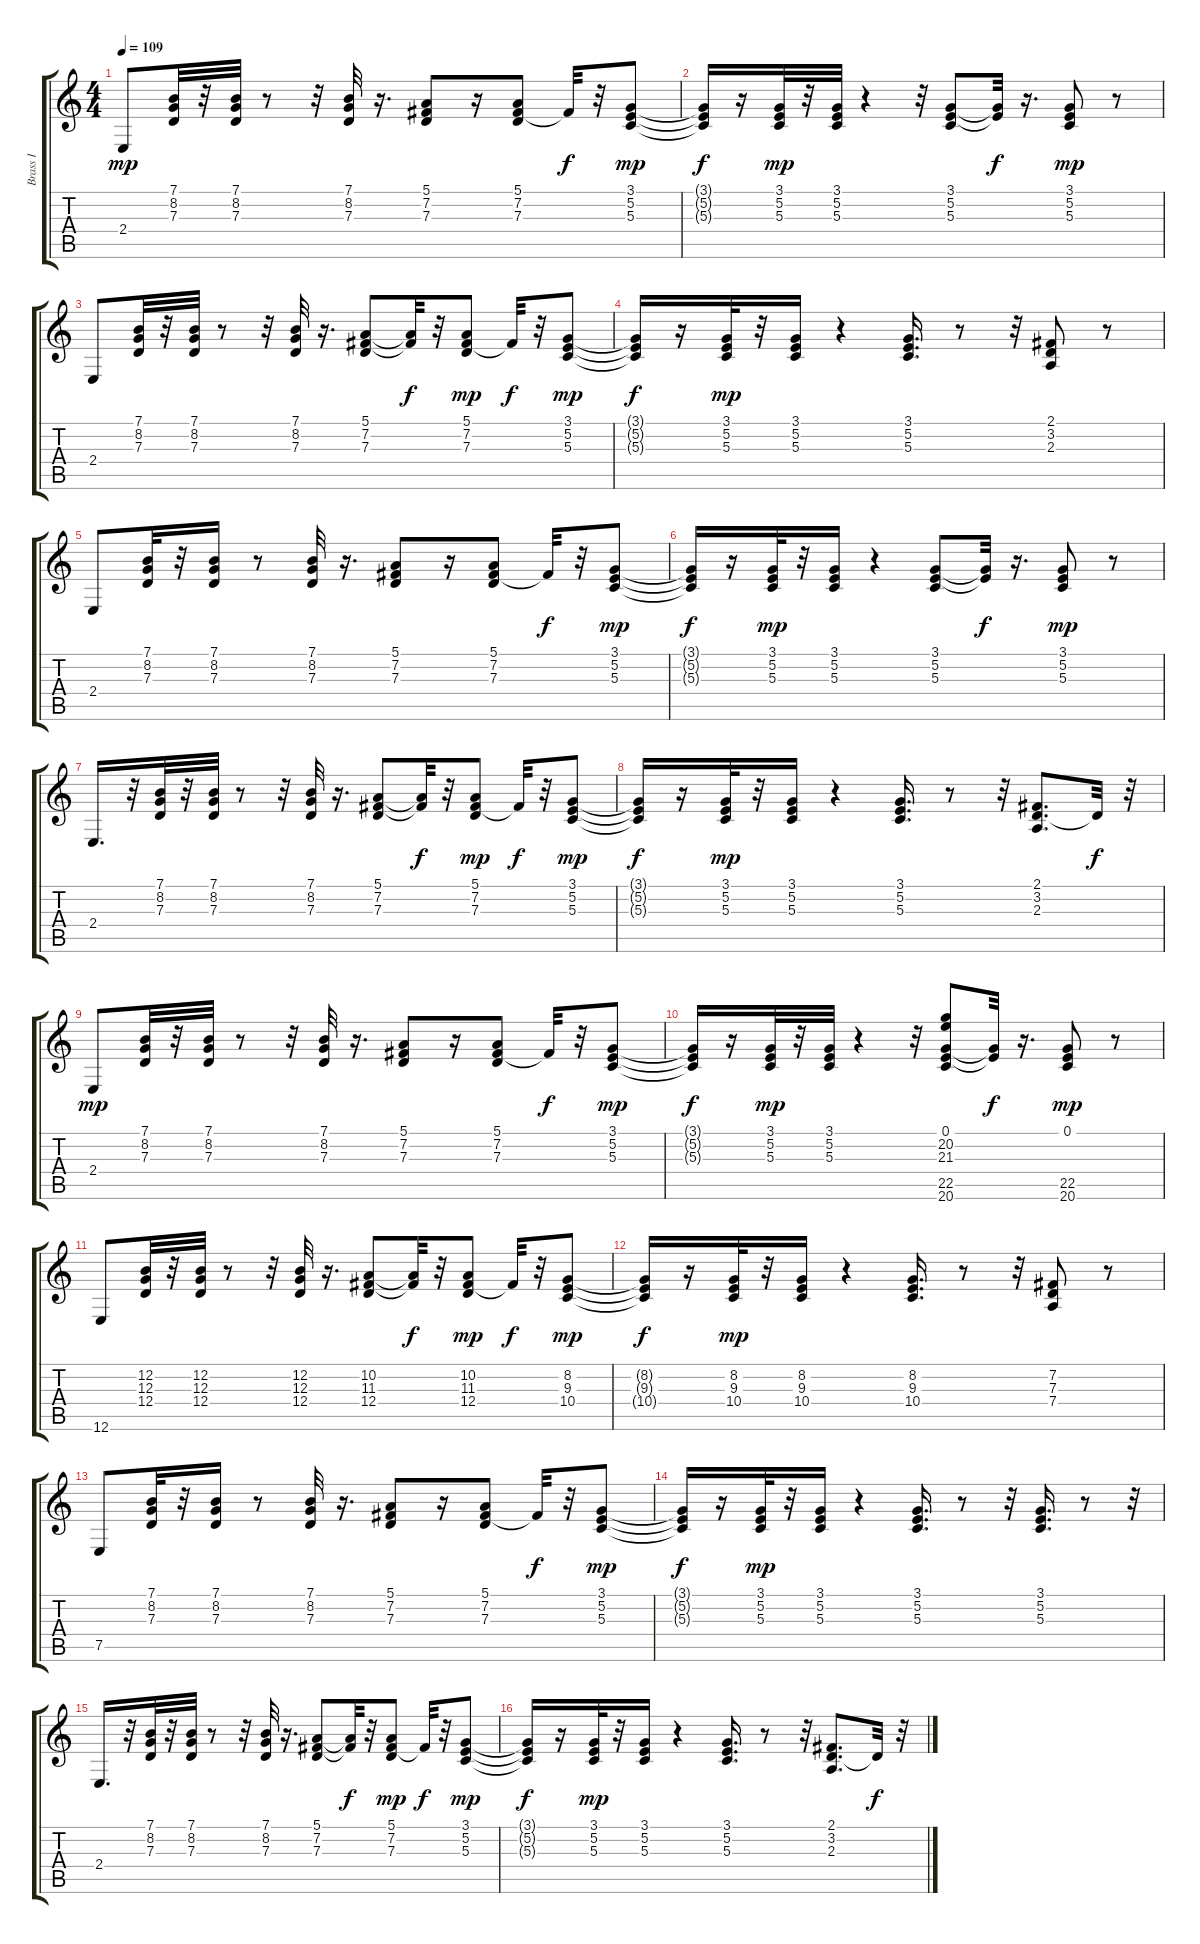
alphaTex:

\track ("Brass I" "Brass I") {instrument synthbrass1}
\staff {score tabs}
\tuning (E4 B3 G3 D3 A2 E2) {hide}
\ts (4 4)
\tempo 109
\clef g2
\ks c
2.4.8{dy mp} (7.1 8.2 7.3).32 r.32 (7.1 8.2 7.3).32 r.8 r.32 (7.1 8.2 7.3).32 r.16{d} (5.1 7.2 7.3).8 r.16 (5.1 7.2 7.3).8 7.2{t}.32{dy f} r.32 (3.1 5.2 5.3).8{dy mp} |
(3.1{t} 5.2{t} 5.3{t}).16{dy f} r.16 (3.1 5.2 5.3).32{dy mp} r.32 (3.1 5.2 5.3).32 r.4 r.32 (3.1 5.2 5.3).8 (3.1{t} 5.2{t}).32{dy f} r.16{d} (3.1 5.2 5.3).8{dy mp} r.8 |
2.4.8 (7.1 8.2 7.3).32 r.32 (7.1 8.2 7.3).32 r.8 r.32 (7.1 8.2 7.3).32 r.16{d} (5.1 7.2 7.3).8 (5.1{t} 7.2{t}).32{dy f} r.32 (5.1 7.2 7.3).8{dy mp} 7.2{t}.32{dy f} r.32 (3.1 5.2 5.3).8{dy mp} |
(3.1{t} 5.2{t} 5.3{t}).16{dy f} r.16 (3.1 5.2 5.3).32{dy mp} r.32 (3.1 5.2 5.3).16 r.4 (3.1 5.2 5.3).16{d} r.8 r.32 (2.1 3.2 2.3).8 r.8 |
2.4.8 (7.1 8.2 7.3).32 r.32 (7.1 8.2 7.3).16 r.8 (7.1 8.2 7.3).32 r.16{d} (5.1 7.2 7.3).8 r.16 (5.1 7.2 7.3).8 7.2{t}.32{dy f} r.32 (3.1 5.2 5.3).8{dy mp} |
(3.1{t} 5.2{t} 5.3{t}).16{dy f} r.16 (3.1 5.2 5.3).32{dy mp} r.32 (3.1 5.2 5.3).16 r.4 (3.1 5.2 5.3).8 (3.1{t} 5.2{t}).32{dy f} r.16{d} (3.1 5.2 5.3).8{dy mp} r.8 |
2.4.16{d} r.32 (7.1 8.2 7.3).32 r.32 (7.1 8.2 7.3).32 r.8 r.32 (7.1 8.2 7.3).32 r.16{d} (5.1 7.2 7.3).8 (5.1{t} 7.2{t}).32{dy f} r.32 (5.1 7.2 7.3).8{dy mp} 7.2{t}.32{dy f} r.32 (3.1 5.2 5.3).8{dy mp} |
(3.1{t} 5.2{t} 5.3{t}).16{dy f} r.16 (3.1 5.2 5.3).32{dy mp} r.32 (3.1 5.2 5.3).16 r.4 (3.1 5.2 5.3).16{d} r.8 r.32 (2.1 3.2 2.3).8{d} 3.2{t}.32{dy f} r.32 |
2.4.8{dy mp} (7.1 8.2 7.3).32 r.32 (7.1 8.2 7.3).32 r.8 r.32 (7.1 8.2 7.3).32 r.16{d} (5.1 7.2 7.3).8 r.16 (5.1 7.2 7.3).8 7.2{t}.32{dy f} r.32 (3.1 5.2 5.3).8{dy mp} |
(3.1{t} 5.2{t} 5.3{t}).16{dy f} r.16 (3.1 5.2 5.3).32{dy mp} r.32 (3.1 5.2 5.3).32 r.4 r.32 (0.1 20.2 21.3 22.5 20.6).8 (0.1{t} 22.5{t}).32{dy f} r.16{d} (0.1 22.5 20.6).8{dy mp} r.8 |
12.6.8 (12.2 12.3 12.4).32 r.32 (12.2 12.3 12.4).32 r.8 r.32 (12.2 12.3 12.4).32 r.16{d} (10.2 11.3 12.4).8 (10.2{t} 11.3{t}).32{dy f} r.32 (10.2 11.3 12.4).8{dy mp} 11.3{t}.32{dy f} r.32 (8.2 9.3 10.4).8{dy mp} |
(8.2{t} 9.3{t} 10.4{t}).16{dy f} r.16 (8.2 9.3 10.4).32{dy mp} r.32 (8.2 9.3 10.4).16 r.4 (8.2 9.3 10.4).16{d} r.8 r.32 (7.2 7.3 7.4).8 r.8 |
7.5.8 (7.1 8.2 7.3).32 r.32 (7.1 8.2 7.3).16 r.8 (7.1 8.2 7.3).32 r.16{d} (5.1 7.2 7.3).8 r.16 (5.1 7.2 7.3).8 7.2{t}.32{dy f} r.32 (3.1 5.2 5.3).8{dy mp} |
(3.1{t} 5.2{t} 5.3{t}).16{dy f} r.16 (3.1 5.2 5.3).32{dy mp} r.32 (3.1 5.2 5.3).16 r.4 (3.1 5.2 5.3).16{d} r.8 r.32 (3.1 5.2 5.3).16{d} r.8 r.32 |
2.4.16{d} r.32 (7.1 8.2 7.3).32 r.32 (7.1 8.2 7.3).32 r.8 r.32 (7.1 8.2 7.3).32 r.16{d} (5.1 7.2 7.3).8 (5.1{t} 7.2{t}).32{dy f} r.32 (5.1 7.2 7.3).8{dy mp} 7.2{t}.32{dy f} r.32 (3.1 5.2 5.3).8{dy mp} |
(3.1{t} 5.2{t} 5.3{t}).16{dy f} r.16 (3.1 5.2 5.3).32{dy mp} r.32 (3.1 5.2 5.3).16 r.4 (3.1 5.2 5.3).16{d} r.8 r.32 (2.1 3.2 2.3).8{d} 3.2{t}.32{dy f} r.32
